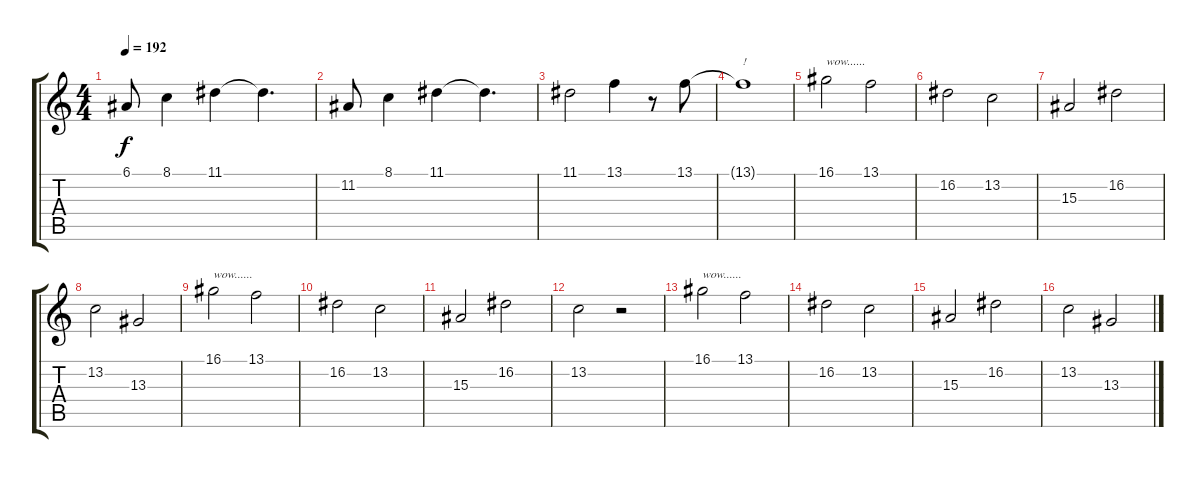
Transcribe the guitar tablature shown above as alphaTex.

\track "" {instrument lead1square}
\staff {score tabs}
\tuning (E4 B3 G3 D3 A2 E2) {hide}
\ts (4 4)
\tempo 192
\clef g2
\ks c
6.1.8{txt "" dy f} 8.1.4{txt ""} 11.1.4{txt ""} 11.1{t}.4{d} |
11.2.8{txt ""} 8.1.4{txt ""} 11.1.4{txt ""} 11.1{t}.4{d txt ""} |
11.1.2{txt ""} 13.1.4{txt ""} r.8 13.1.8{txt ""} |
13.1{t}.1{txt "!"} |
16.1.2{txt "wow......"} 13.1.2 |
16.2.2 13.2.2 |
15.3.2 16.2.2 |
13.2.2 13.3.2 |
16.1.2{txt "wow......"} 13.1.2 |
16.2.2 13.2.2 |
15.3.2 16.2.2 |
13.2.2 r.2 |
16.1.2{txt "wow......"} 13.1.2 |
16.2.2 13.2.2 |
15.3.2 16.2.2 |
13.2.2 13.3.2
